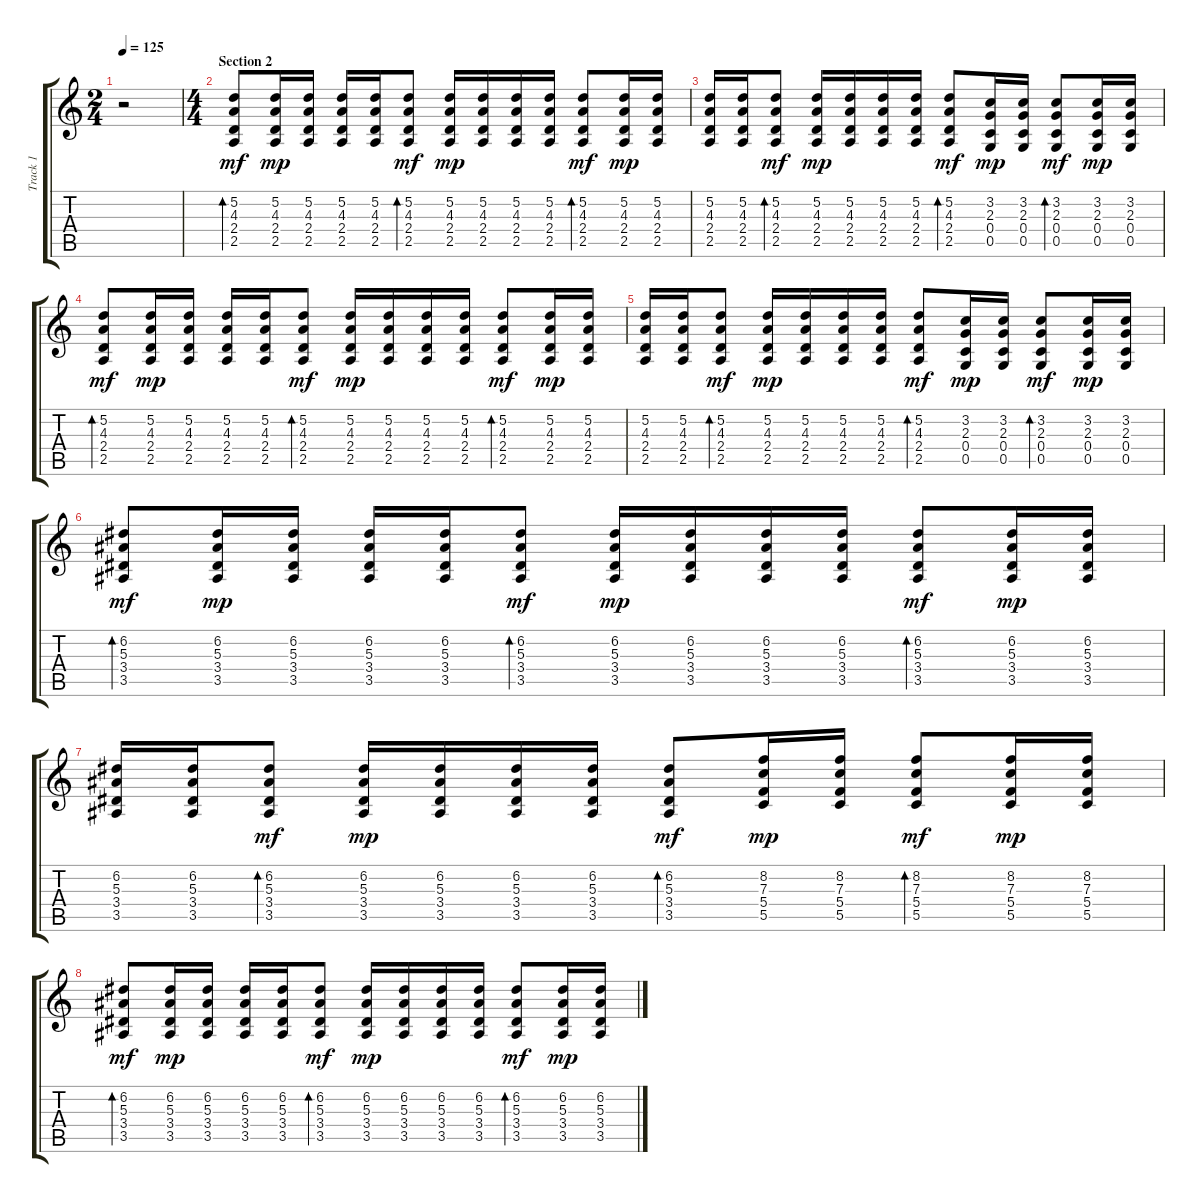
\track ("Track 1" "Track 1") {instrument electricguitarclean}
\staff {score tabs}
\tuning (D4 A3 F3 C3 G2 D2) {hide}
\ts (2 4)
\tempo 125
\clef g2
\ks c
r.2{dy f} |
\ts (4 4)
\section ("" "Section 2")
(5.2 4.3 2.4 2.5).8{bd 60 dy mf} (5.2 4.3 2.4 2.5).16{dy mp} (5.2 4.3 2.4 2.5).16 (5.2 4.3 2.4 2.5).16 (5.2 4.3 2.4 2.5).16 (5.2 4.3 2.4 2.5).8{bd 60 dy mf} (5.2 4.3 2.4 2.5).16{dy mp} (5.2 4.3 2.4 2.5).16 (5.2 4.3 2.4 2.5).16 (5.2 4.3 2.4 2.5).16 (5.2 4.3 2.4 2.5).8{bd 60 dy mf} (5.2 4.3 2.4 2.5).16{dy mp} (5.2 4.3 2.4 2.5).16 |
(5.2 4.3 2.4 2.5).16 (5.2 4.3 2.4 2.5).16 (5.2 4.3 2.4 2.5).8{bd 60 dy mf} (5.2 4.3 2.4 2.5).16{dy mp} (5.2 4.3 2.4 2.5).16 (5.2 4.3 2.4 2.5).16 (5.2 4.3 2.4 2.5).16 (5.2 4.3 2.4 2.5).8{bd 60 dy mf} (3.2 2.3 0.4 0.5).16{dy mp} (3.2 2.3 0.4 0.5).16 (3.2 2.3 0.4 0.5).8{bd 60 dy mf} (3.2 2.3 0.4 0.5).16{dy mp} (3.2 2.3 0.4 0.5).16 |
(5.2 4.3 2.4 2.5).8{bd 60 dy mf} (5.2 4.3 2.4 2.5).16{dy mp} (5.2 4.3 2.4 2.5).16 (5.2 4.3 2.4 2.5).16 (5.2 4.3 2.4 2.5).16 (5.2 4.3 2.4 2.5).8{bd 60 dy mf} (5.2 4.3 2.4 2.5).16{dy mp} (5.2 4.3 2.4 2.5).16 (5.2 4.3 2.4 2.5).16 (5.2 4.3 2.4 2.5).16 (5.2 4.3 2.4 2.5).8{bd 60 dy mf} (5.2 4.3 2.4 2.5).16{dy mp} (5.2 4.3 2.4 2.5).16 |
(5.2 4.3 2.4 2.5).16 (5.2 4.3 2.4 2.5).16 (5.2 4.3 2.4 2.5).8{bd 60 dy mf} (5.2 4.3 2.4 2.5).16{dy mp} (5.2 4.3 2.4 2.5).16 (5.2 4.3 2.4 2.5).16 (5.2 4.3 2.4 2.5).16 (5.2 4.3 2.4 2.5).8{bd 60 dy mf} (3.2 2.3 0.4 0.5).16{dy mp} (3.2 2.3 0.4 0.5).16 (3.2 2.3 0.4 0.5).8{bd 60 dy mf} (3.2 2.3 0.4 0.5).16{dy mp} (3.2 2.3 0.4 0.5).16 |
(6.2 5.3 3.4 3.5).8{bd 60 dy mf} (6.2 5.3 3.4 3.5).16{dy mp} (6.2 5.3 3.4 3.5).16 (6.2 5.3 3.4 3.5).16 (6.2 5.3 3.4 3.5).16 (6.2 5.3 3.4 3.5).8{bd 60 dy mf} (6.2 5.3 3.4 3.5).16{dy mp} (6.2 5.3 3.4 3.5).16 (6.2 5.3 3.4 3.5).16 (6.2 5.3 3.4 3.5).16 (6.2 5.3 3.4 3.5).8{bd 60 dy mf} (6.2 5.3 3.4 3.5).16{dy mp} (6.2 5.3 3.4 3.5).16 |
(6.2 5.3 3.4 3.5).16 (6.2 5.3 3.4 3.5).16 (6.2 5.3 3.4 3.5).8{bd 60 dy mf} (6.2 5.3 3.4 3.5).16{dy mp} (6.2 5.3 3.4 3.5).16 (6.2 5.3 3.4 3.5).16 (6.2 5.3 3.4 3.5).16 (6.2 5.3 3.4 3.5).8{bd 60 dy mf} (8.2 7.3 5.4 5.5).16{dy mp} (8.2 7.3 5.4 5.5).16 (8.2 7.3 5.4 5.5).8{bd 60 dy mf} (8.2 7.3 5.4 5.5).16{dy mp} (8.2 7.3 5.4 5.5).16 |
(6.2 5.3 3.4 3.5).8{bd 60 dy mf} (6.2 5.3 3.4 3.5).16{dy mp} (6.2 5.3 3.4 3.5).16 (6.2 5.3 3.4 3.5).16 (6.2 5.3 3.4 3.5).16 (6.2 5.3 3.4 3.5).8{bd 60 dy mf} (6.2 5.3 3.4 3.5).16{dy mp} (6.2 5.3 3.4 3.5).16 (6.2 5.3 3.4 3.5).16 (6.2 5.3 3.4 3.5).16 (6.2 5.3 3.4 3.5).8{bd 60 dy mf} (6.2 5.3 3.4 3.5).16{dy mp} (6.2 5.3 3.4 3.5).16
